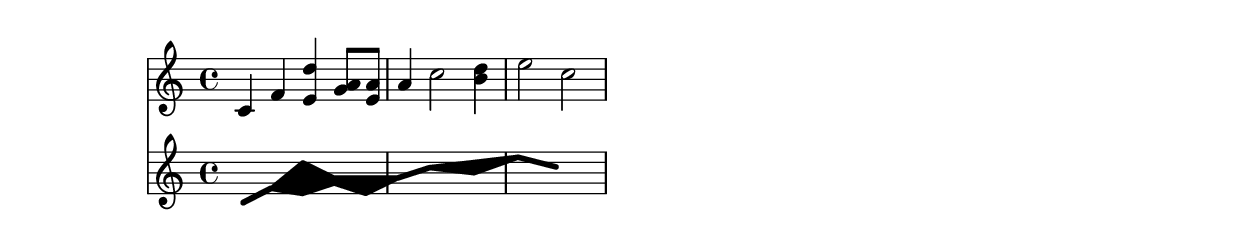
%% Do not edit this file; it is auto-generated from LSR http://lsr.dsi.unimi.it
%% This file is in the public domain.
\version "2.11.64"

\header {
  lsrtags = "simultaneous-notes, chords, keyboards"

  texidoces = "
Los «clusters» o racimos son un mecanismo para indicar la
interpretación de un ámbito de notas al mismo tiempo.

"
  doctitlees = "Clusters («racimos»)"

  texidoc = "
Clusters are a device to denote that a complete range of notes is to be
played.

"
  doctitle = "Clusters"
} % begin verbatim

\layout {
  ragged-right = ##t 
}

fragment = \relative c' {
  c4 f <e d'>4
  <g a>8 <e a> a4 c2 <d b>4
  e2 c
}

<<
  \new Staff \fragment
  \new Staff \makeClusters \fragment
>>
